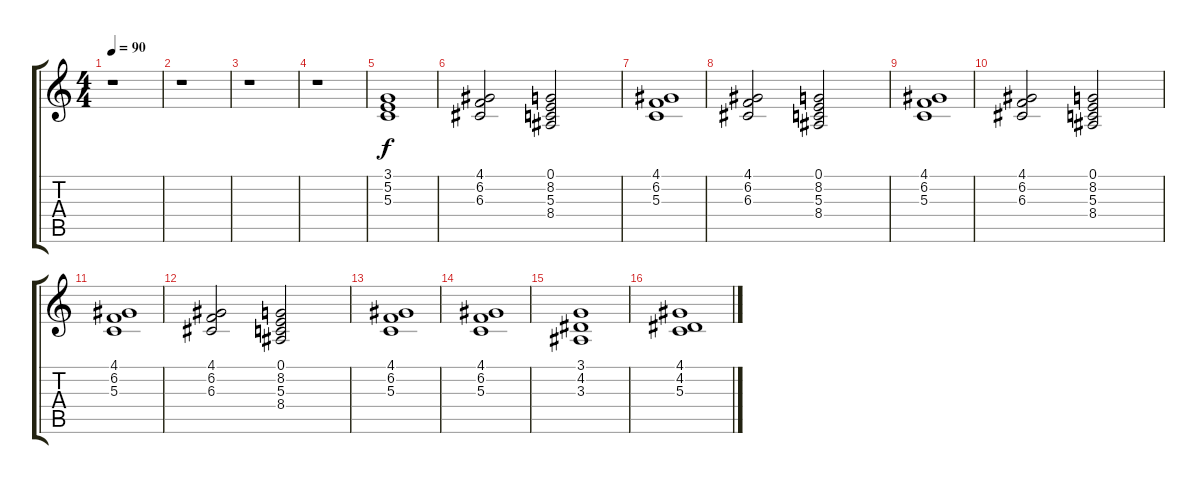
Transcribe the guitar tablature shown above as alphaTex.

\track "" {instrument pad2warm}
\staff {score tabs}
\tuning (E4 B3 G3 D3 A2 E2) {hide}
\ts (4 4)
\tempo 90
\clef g2
\ks c
r.1{dy f} |
r.1 |
r.1 |
r.1 |
(3.1 5.2 5.3).1 |
(4.1 6.2 6.3).2 (0.1 8.2 5.3 8.4).2 |
(4.1 6.2 5.3).1 |
(4.1 6.2 6.3).2 (0.1 8.2 5.3 8.4).2 |
(4.1 6.2 5.3).1 |
(4.1 6.2 6.3).2 (0.1 8.2 5.3 8.4).2 |
(4.1 6.2 5.3).1 |
(4.1 6.2 6.3).2 (0.1 8.2 5.3 8.4).2 |
(4.1 6.2 5.3).1 |
(4.1 6.2 5.3).1 |
(3.1 4.2 3.3).1 |
(4.1 4.2 5.3).1
